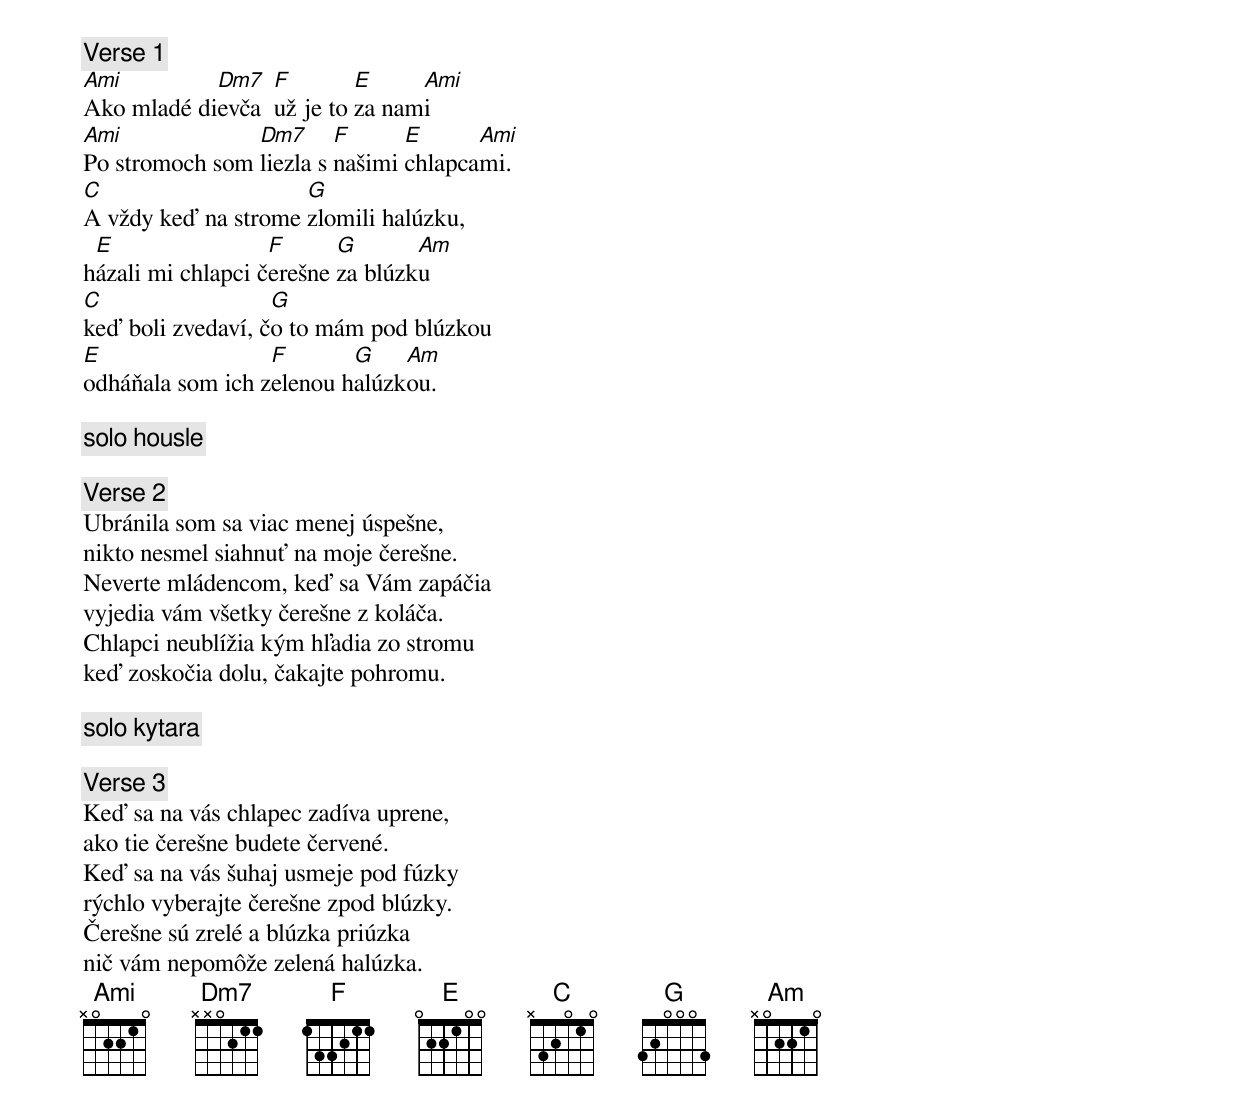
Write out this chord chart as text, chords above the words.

[Verse 1]
Ami         Dm7   F        E     Ami
Ako mladé dievča  už je to za nami
Ami             Dm7      F      E      Ami
Po stromoch som liezla s našimi chlapcami.
C                    G
A vždy keď na strome zlomili halúzku,
 E                 F      G       Am
házali mi chlapci čerešne za blúzku
C                  G
keď boli zvedaví, čo to mám pod blúzkou
E                 F       G    Am
odháňala som ich zelenou halúzkou.

[solo] housle

[Verse 2]
Ubránila som sa viac menej úspešne,
nikto nesmel siahnuť na moje čerešne.
Neverte mládencom, keď sa Vám zapáčia
vyjedia vám všetky čerešne z koláča.
Chlapci neublížia kým hľadia zo stromu
keď zoskočia dolu, čakajte pohromu.

[solo] kytara

[Verse 3]
Keď sa na vás chlapec zadíva uprene,
ako tie čerešne budete červené.
Keď sa na vás šuhaj usmeje pod fúzky
rýchlo vyberajte čerešne zpod blúzky.
Čerešne sú zrelé a blúzka priúzka
nič vám nepomôže zelená halúzka.
